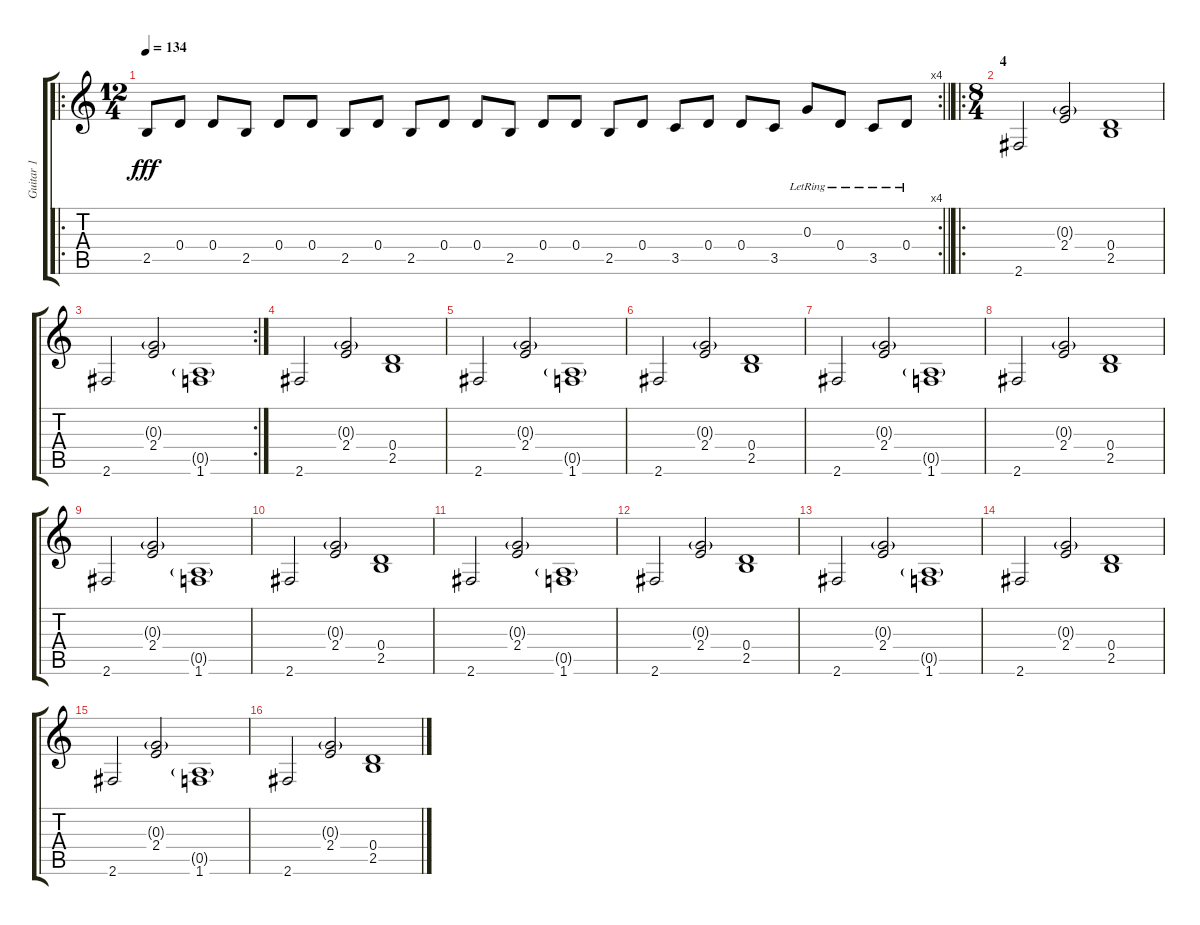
\track ("Guitar 1" "Guitar 1") {instrument distortionguitar}
\staff {score tabs}
\tuning (E4 B3 G3 D3 A2 E2) {hide}
\ro
\rc 4
\ts (12 4)
\tempo 134
\clef g2
\barLineRight lightlight
\ks c
2.5.8{dy fff} 0.4.8 0.4.8 2.5.8 0.4.8 0.4.8 2.5.8 0.4.8 2.5.8 0.4.8 0.4.8 2.5.8 0.4.8 0.4.8 2.5.8 0.4.8 3.5.8 0.4.8 0.4.8 3.5.8 0.3{lr}.8 0.4{lr}.8 3.5{lr}.8 0.4{lr}.8 |
\ro
\ts (8 4)
\section ("" "4")
2.6.2 (0.3{g} 2.4).2 (0.4 2.5).1 |
\rc 2
2.6.2 (0.3{g} 2.4).2 (0.5{g} 1.6).1 |
2.6.2{volume 12} (0.3{g} 2.4).2 (0.4 2.5).1 |
2.6.2 (0.3{g} 2.4).2 (0.5{g} 1.6).1 |
2.6.2{volume 10} (0.3{g} 2.4).2 (0.4 2.5).1 |
2.6.2 (0.3{g} 2.4).2 (0.5{g} 1.6).1 |
2.6.2{volume 8} (0.3{g} 2.4).2 (0.4 2.5).1 |
2.6.2 (0.3{g} 2.4).2 (0.5{g} 1.6).1 |
2.6.2{volume 6} (0.3{g} 2.4).2 (0.4 2.5).1 |
2.6.2 (0.3{g} 2.4).2 (0.5{g} 1.6).1 |
2.6.2{volume 4} (0.3{g} 2.4).2 (0.4 2.5).1 |
2.6.2 (0.3{g} 2.4).2 (0.5{g} 1.6).1 |
2.6.2{volume 2} (0.3{g} 2.4).2 (0.4 2.5).1 |
2.6.2 (0.3{g} 2.4).2 (0.5{g} 1.6).1 |
2.6.2{volume 1} (0.3{g} 2.4).2 (0.4 2.5).1
